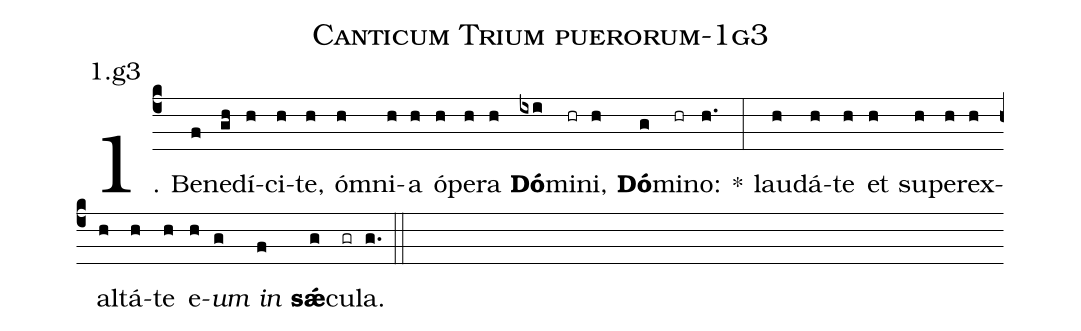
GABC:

name: Canticum Trium puerorum-1g3;
annotation: 1.g3;
%%
(c4)1. Be(f)ne(gh)dí(h)ci(h)te,(h) óm(h)ni(h)a(h) ó(h)pe(h)ra(h) <b>Dó</b>(ixi)mi(hr)ni,(h) <b>Dó</b>(g)mi(hr)no:(h.) *(:) lau(h)dá(h)te(h) et(h) su(h)per(h)ex(h)al(h)tá(h)te(h) e(h)<i>um</i>(g) <i>in</i>(f) <b>sǽ</b>(g)cu(gr)la.(g.) (::)
